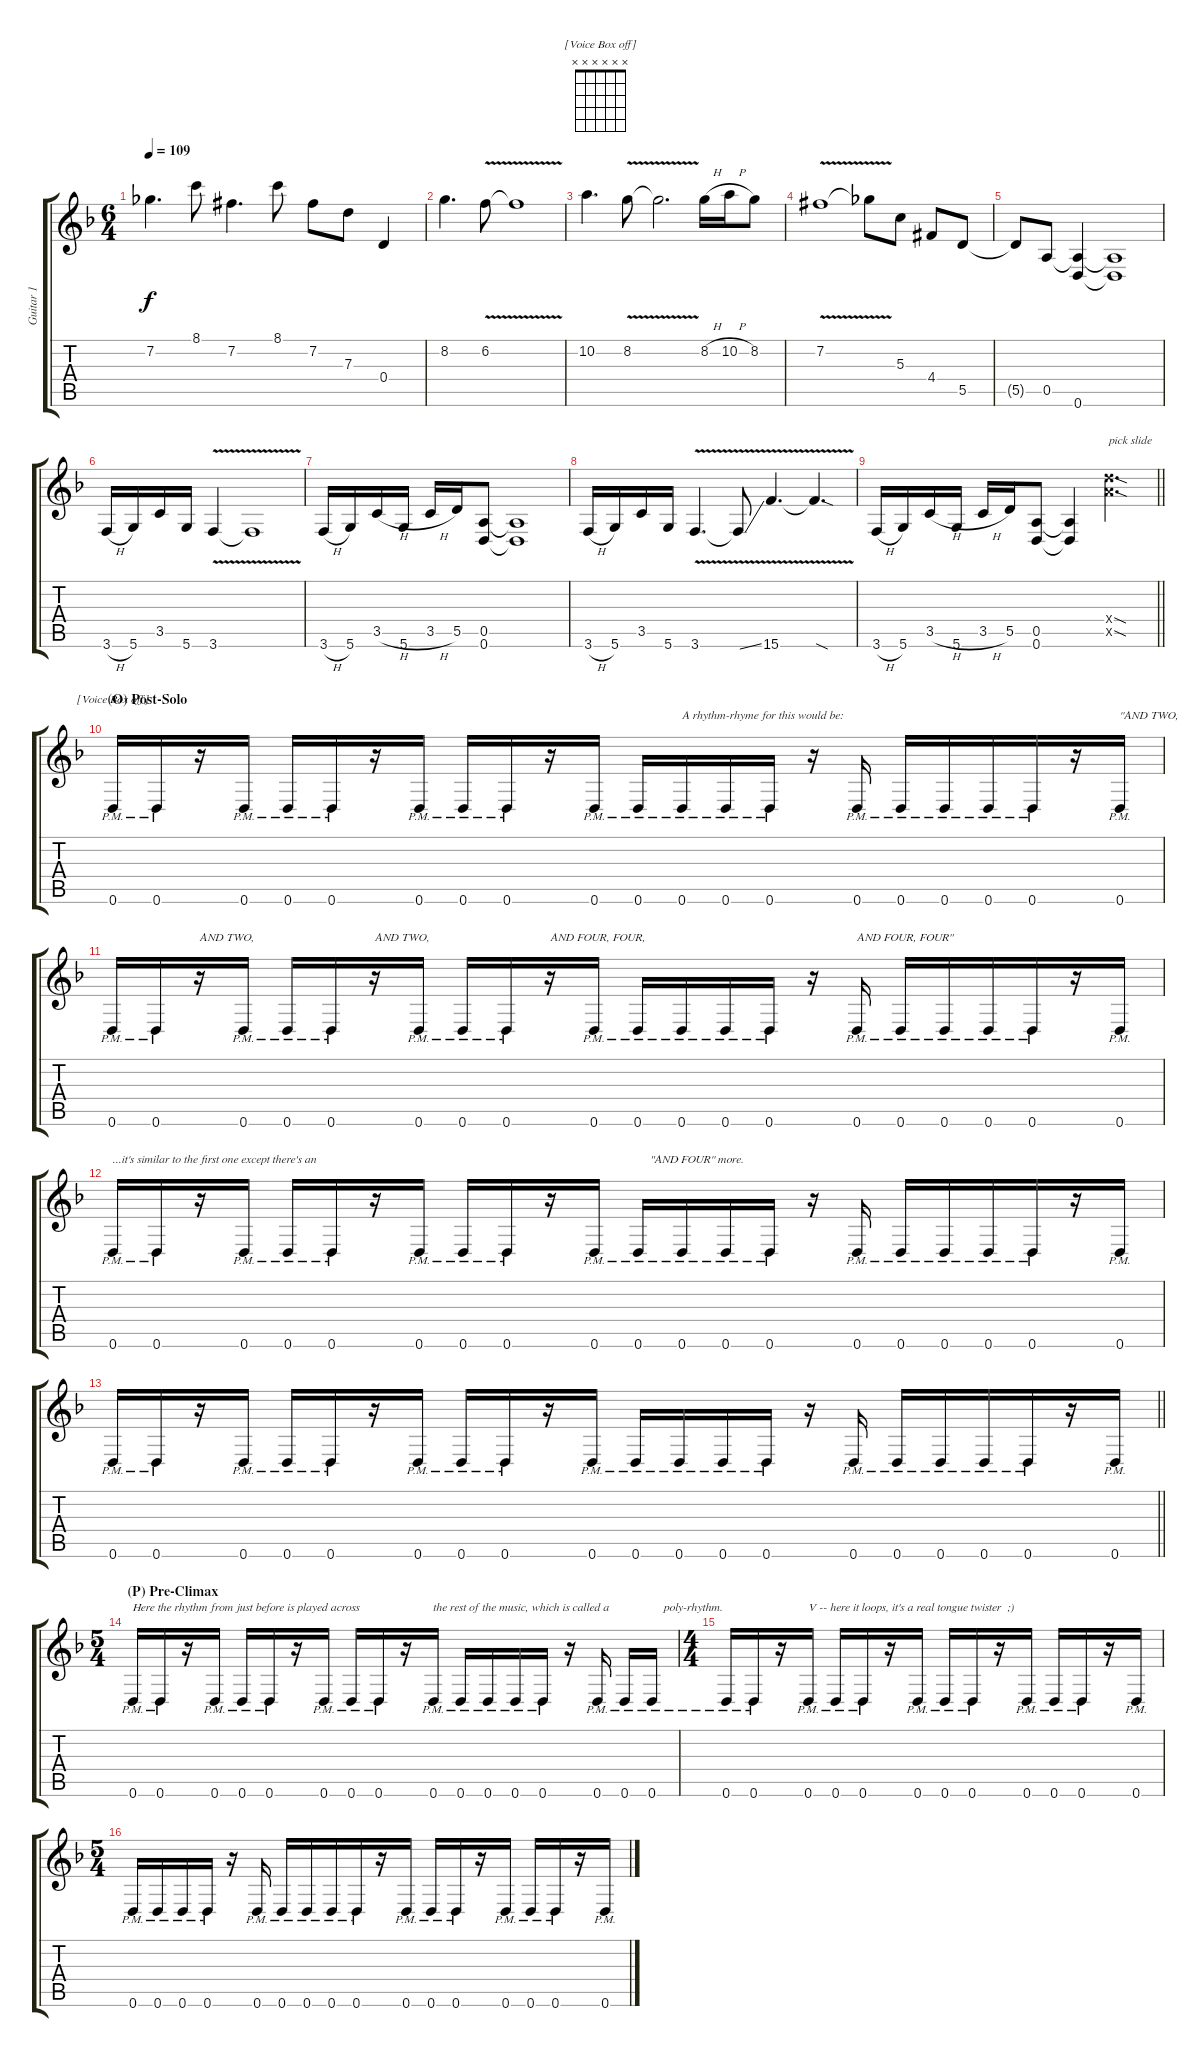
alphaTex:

\track ("Guitar 1" "Guitar 1") {instrument distortionguitar}
\staff {score tabs}
\tuning (E4 B3 G3 D3 A2 D2) {hide}
\chord ("[Voice Box off]" x x x x x x)
\ts (6 4)
\tempo 109
\clef g2
\ks dminor
7.2{t}.4{d dy f} 8.1.8 7.2{acc #}.4{d} 8.1.8{beam split} 7.2{acc #}.8 7.3.8 0.4.4 |
8.2.4{d} 6.2{v}.8 6.2{t}.1 |
10.2.4{d} 8.2{v}.8 8.2{t}.2{d} 8.2{h}.16 10.2{h}.16 8.2.8 |
7.2{v acc #}.1 7.2{t}.8 5.3.8 4.4{acc #}.8 5.5.8 |
5.5{t}.8 0.5.8 (0.5{t} 0.6).4 (0.5{t} 0.6{t}).1 |
3.6{h}.16{balance 8} 5.6.16 3.5.16 5.6.16 3.6{v}.4 3.6{t}.1 |
3.6{h}.16 5.6.16 3.5{h}.16 5.6.16{beam split} 3.5{h}.16 5.5.16 (0.5 0.6).8 (0.5{t} 0.6{t}).1 |
3.6{h}.16 5.6.16 3.5.16 5.6.16 3.6{v}.4{d} 3.6{v ss t}.8 15.6{v}.4{d} 15.6{sod t}.4{d} |
\barLineRight lightlight
3.6{h}.16 5.6.16 3.5{h}.16 5.6.16{beam split} 3.5{h}.16 5.5.16 (0.5 0.6).8 (0.5{t} 0.6{t}).4 (12.4{sod x} 12.5{sod x}).2{d txt "pick slide"} |
\section ("" "(O) Post-Solo")
0.6{pm}.16{ch "[Voice Box off]"} 0.6{pm}.16 r.16 0.6{pm}.16{beam split} 0.6{pm}.16 0.6{pm}.16 r.16 0.6{pm}.16{beam split} 0.6{pm}.16 0.6{pm}.16 r.16 0.6{pm}.16 0.6{pm}.16 0.6{pm}.16{txt "A rhythm-rhyme for this would be:"} 0.6{pm}.16 0.6{pm}.16 r.16 0.6{pm}.16{beam split} 0.6{pm}.16 0.6{pm}.16{beam merge} 0.6{pm}.16 0.6{pm}.16 r.16 0.6{pm}.16{txt "\"AND TWO,"} |
0.6{pm}.16 0.6{pm}.16 r.16{txt "AND TWO,"} 0.6{pm}.16{beam split} 0.6{pm}.16 0.6{pm}.16 r.16{txt "AND TWO,"} 0.6{pm}.16{beam split} 0.6{pm}.16 0.6{pm}.16 r.16{txt "AND FOUR, FOUR,"} 0.6{pm}.16 0.6{pm}.16 0.6{pm}.16 0.6{pm}.16 0.6{pm}.16 r.16 0.6{pm}.16{txt "AND FOUR, FOUR\"" beam split} 0.6{pm}.16 0.6{pm}.16{beam merge} 0.6{pm}.16 0.6{pm}.16 r.16 0.6{pm}.16 |
0.6{pm}.16{txt "...it's similar to the first one except there's an"} 0.6{pm}.16 r.16 0.6{pm}.16{beam split} 0.6{pm}.16 0.6{pm}.16 r.16 0.6{pm}.16{beam split} 0.6{pm}.16 0.6{pm}.16 r.16 0.6{pm}.16 0.6{pm}.16{txt "    \"AND FOUR\" more."} 0.6{pm}.16 0.6{pm}.16 0.6{pm}.16 r.16 0.6{pm}.16{beam split} 0.6{pm}.16 0.6{pm}.16{beam merge} 0.6{pm}.16 0.6{pm}.16 r.16 0.6{pm}.16 |
\barLineRight lightlight
0.6{pm}.16 0.6{pm}.16 r.16 0.6{pm}.16{beam split} 0.6{pm}.16 0.6{pm}.16 r.16 0.6{pm}.16{beam split} 0.6{pm}.16 0.6{pm}.16 r.16 0.6{pm}.16 0.6{pm}.16 0.6{pm}.16 0.6{pm}.16 0.6{pm}.16 r.16 0.6{pm}.16{beam split} 0.6{pm}.16 0.6{pm}.16{beam merge} 0.6{pm}.16 0.6{pm}.16 r.16 0.6{pm}.16 |
\ts (5 4)
\section ("" "(P) Pre-Climax")
0.6{pm}.16{txt "Here the rhythm from just before is played across"} 0.6{pm}.16 r.16 0.6{pm}.16 0.6{pm}.16 0.6{pm}.16 r.16 0.6{pm}.16 0.6{pm}.16 0.6{pm}.16 r.16 0.6{pm}.16{txt "the rest of the music, which is called a"} 0.6{pm}.16 0.6{pm}.16 0.6{pm}.16 0.6{pm}.16 r.16 0.6{pm}.16{beam split} 0.6{pm}.16 0.6{pm}.16{txt "    poly-rhythm."} |
\ts (4 4)
0.6{pm}.16 0.6{pm}.16 r.16 0.6{pm}.16{txt "V -- here it loops, it's a real tongue twister  ;)"} 0.6{pm}.16 0.6{pm}.16 r.16 0.6{pm}.16 0.6{pm}.16 0.6{pm}.16 r.16 0.6{pm}.16 0.6{pm}.16 0.6{pm}.16 r.16 0.6{pm}.16 |
\ts (5 4)
0.6{pm}.16 0.6{pm}.16 0.6{pm}.16 0.6{pm}.16 r.16 0.6{pm}.16{beam split} 0.6{pm}.16 0.6{pm}.16{beam merge} 0.6{pm}.16 0.6{pm}.16 r.16 0.6{pm}.16 0.6{pm}.16 0.6{pm}.16 r.16 0.6{pm}.16 0.6{pm}.16 0.6{pm}.16 r.16 0.6{pm}.16
